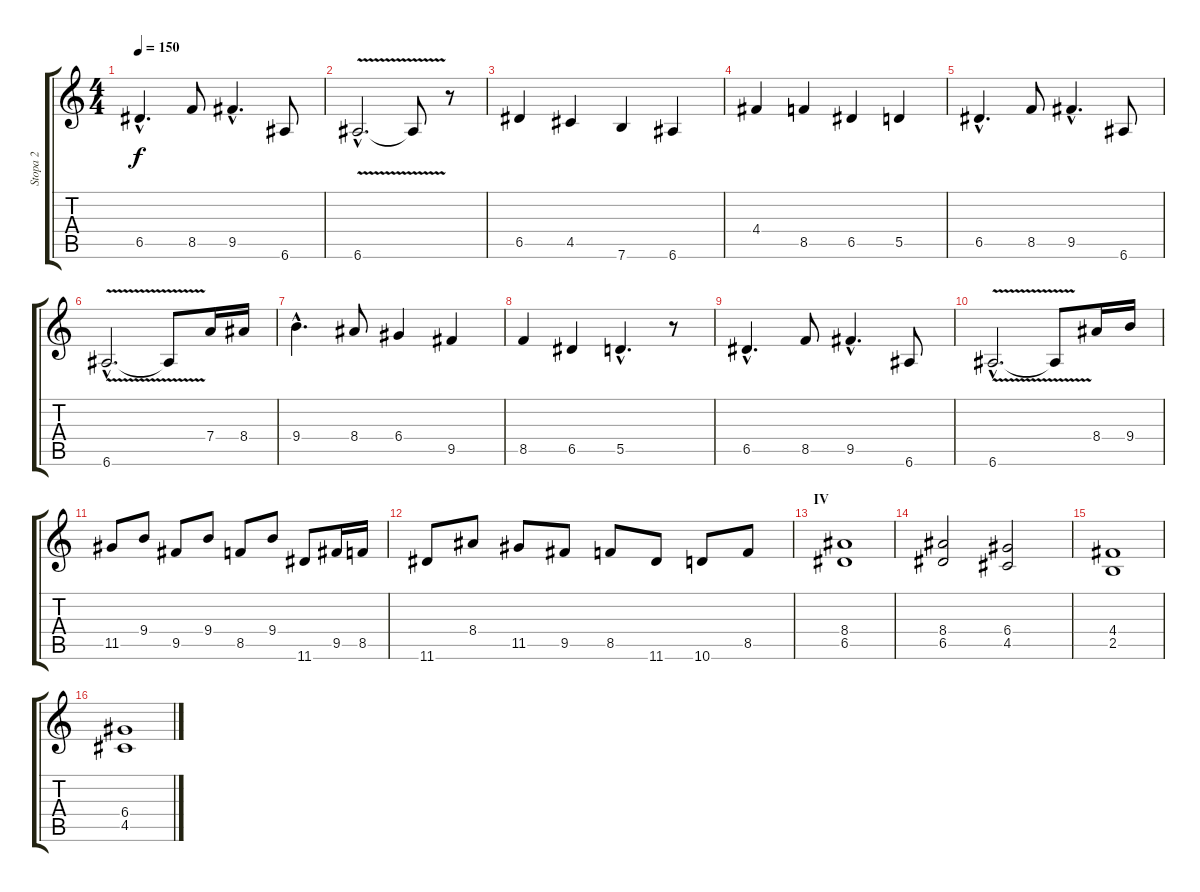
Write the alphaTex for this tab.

\track ("Stopa 2" "Stopa 2") {instrument distortionguitar}
\staff {score tabs}
\tuning (E4 B3 G3 D3 A2 E2) {hide}
\ts (4 4)
\tempo 150
\clef g2
\ks c
6.5{hac}.4{d dy f} 8.5.8 9.5{hac}.4{d} 6.6.8 |
6.6{v hac}.2{d} 6.6{t}.8 r.8 |
6.5.4 4.5.4 7.6.4 6.6.4 |
4.4.4 8.5.4 6.5.4 5.5.4 |
6.5{hac}.4{d} 8.5.8 9.5{hac}.4{d} 6.6.8 |
6.6{v hac}.2{d} 6.6{t}.8 7.4.16 8.4.16 |
9.4{hac}.4{d} 8.4.8 6.4.4 9.5.4 |
8.5.4 6.5.4 5.5{hac}.4{d} r.8 |
6.5{hac}.4{d} 8.5.8 9.5{hac}.4{d} 6.6.8 |
6.6{v hac}.2{d} 6.6{t}.8 8.4.16 9.4.16 |
11.5.8 9.4.8 9.5.8 9.4.8 8.5.8 9.4.8 11.6.8 9.5.16 8.5.16 |
11.6.8 8.4.8 11.5.8 9.5.8 8.5.8 11.6.8 10.6.8 8.5.8 |
\section ("" "IV")
(8.4 6.5).1 |
(8.4 6.5).2 (6.4 4.5).2 |
(4.4 2.5).1 |
(6.4 4.5).1
